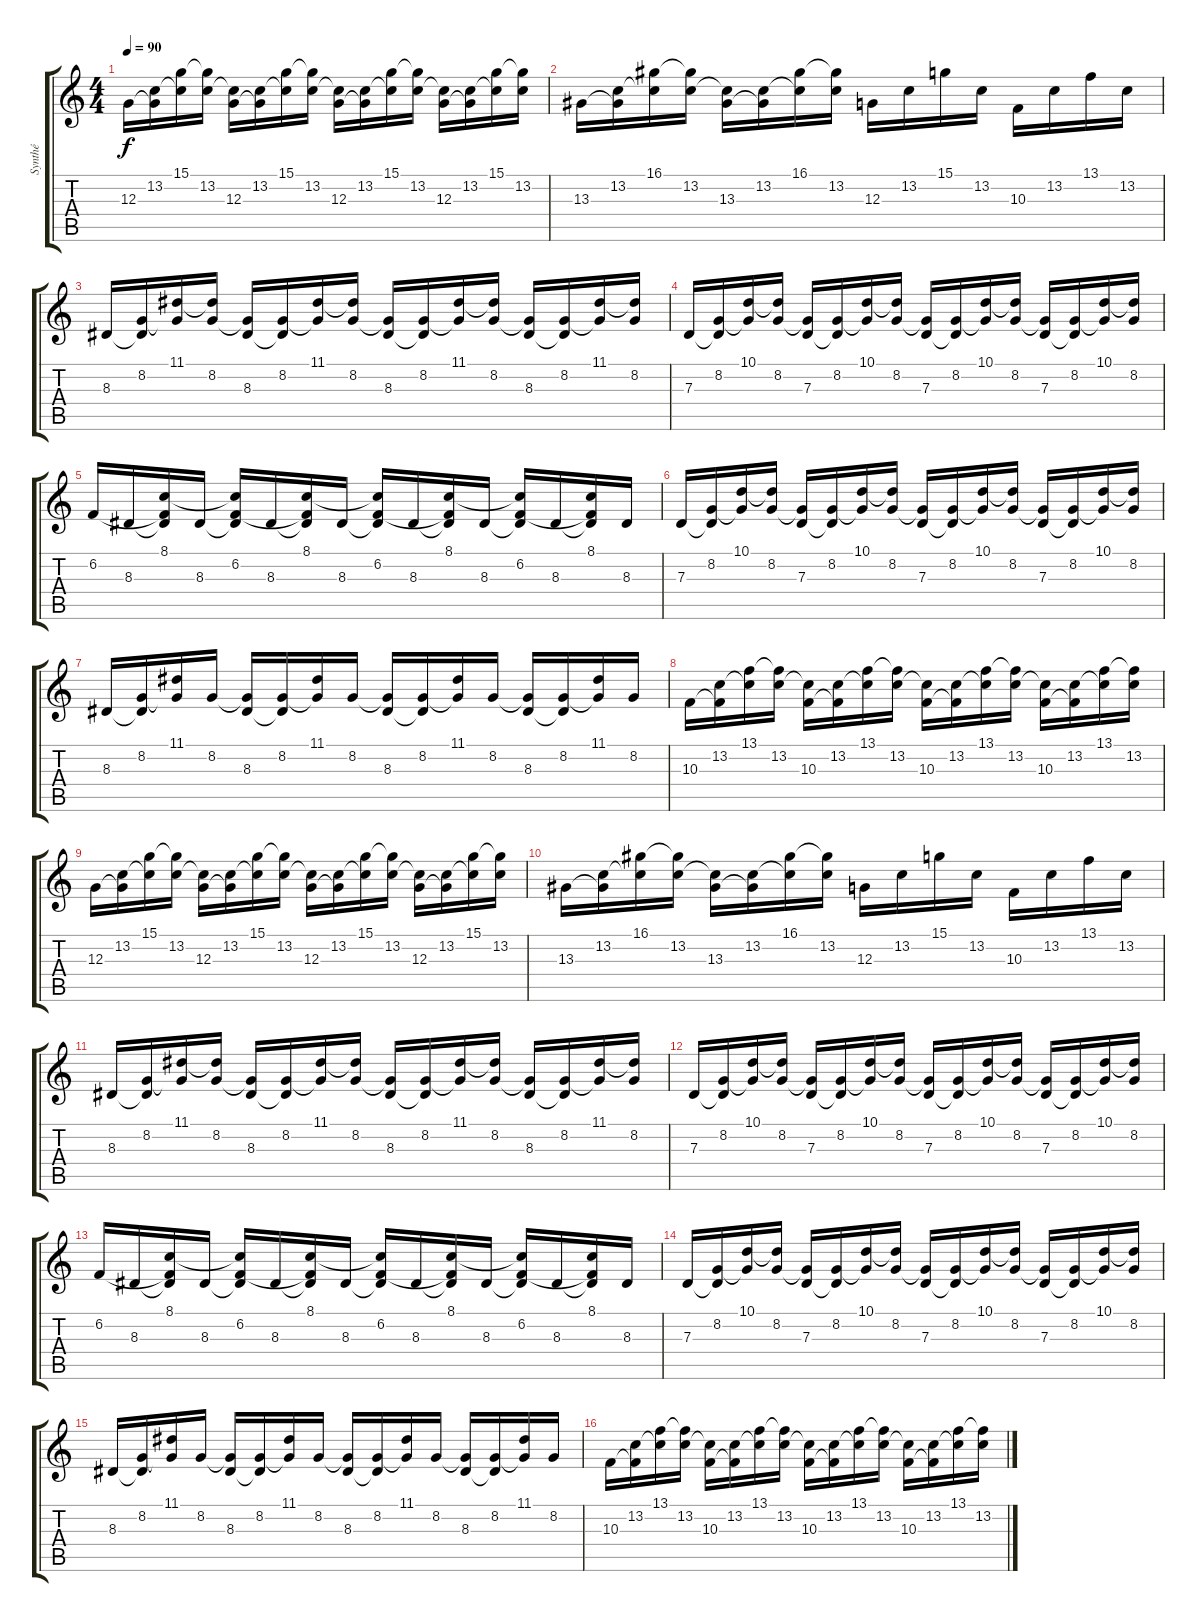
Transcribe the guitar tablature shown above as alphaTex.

\track ("Synthé" "Synthé") {instrument pad1newage}
\staff {score tabs}
\tuning (E4 B3 G3 D3 A2 E2) {hide}
\ts (4 4)
\tempo 90
\clef g2
\ks c
12.3.16{dy f} (13.2 12.3{t}).16 (15.1 13.2{t}).16 (15.1{t} 13.2).16 (13.2{t} 12.3).16 (13.2 12.3{t}).16 (15.1 13.2{t}).16 (15.1{t} 13.2).16 (13.2{t} 12.3).16 (13.2 12.3{t}).16 (15.1 13.2{t}).16 (15.1{t} 13.2).16 (13.2{t} 12.3).16 (13.2 12.3{t}).16 (15.1 13.2{t}).16 (15.1{t} 13.2).16 |
13.3.16 (13.2 13.3{t}).16 (16.1 13.2{t}).16 (16.1{t} 13.2).16 (13.2{t} 13.3).16 (13.2 13.3{t}).16 (16.1 13.2{t}).16 (16.1{t} 13.2).16 12.3.16 13.2.16 15.1.16 13.2.16 10.3.16 13.2.16 13.1.16 13.2.16 |
8.3.16 (8.2 8.3{t}).16 (11.1 8.2{t}).16 (11.1{t} 8.2).16 (8.2{t} 8.3).16 (8.2 8.3{t}).16 (11.1 8.2{t}).16 (11.1{t} 8.2).16 (8.2{t} 8.3).16 (8.2 8.3{t}).16 (11.1 8.2{t}).16 (11.1{t} 8.2).16 (8.2{t} 8.3).16 (8.2 8.3{t}).16 (11.1 8.2{t}).16 (11.1{t} 8.2).16 |
7.3.16 (8.2 7.3{t}).16 (10.1 8.2{t}).16 (10.1{t} 8.2).16 (8.2{t} 7.3).16 (8.2 7.3{t}).16 (10.1 8.2{t}).16 (10.1{t} 8.2).16 (8.2{t} 7.3).16 (8.2 7.3{t}).16 (10.1 8.2{t}).16 (10.1{t} 8.2).16 (8.2{t} 7.3).16 (8.2 7.3{t}).16 (10.1 8.2{t}).16 (10.1{t} 8.2).16 |
6.2.16 8.3.16 (8.1 6.2{t} 8.3{t}).16 8.3.16 (8.1{t} 6.2 8.3{t}).16 8.3.16 (8.1 6.2{t} 8.3{t}).16 8.3.16 (8.1{t} 6.2 8.3{t}).16 8.3.16 (8.1 6.2{t} 8.3{t}).16 8.3.16 (8.1{t} 6.2 8.3{t}).16 8.3.16 (8.1 6.2{t} 8.3{t}).16 8.3.16 |
7.3.16 (8.2 7.3{t}).16 (10.1 8.2{t}).16 (10.1{t} 8.2).16 (8.2{t} 7.3).16 (8.2 7.3{t}).16 (10.1 8.2{t}).16 (10.1{t} 8.2).16 (8.2{t} 7.3).16 (8.2 7.3{t}).16 (10.1 8.2{t}).16 (10.1{t} 8.2).16 (8.2{t} 7.3).16 (8.2 7.3{t}).16 (10.1 8.2{t}).16 (10.1{t} 8.2).16 |
8.3.16 (8.2 8.3{t}).16 (11.1 8.2{t}).16 8.2.16 (8.2{t} 8.3).16 (8.2 8.3{t}).16 (11.1 8.2{t}).16 8.2.16 (8.2{t} 8.3).16 (8.2 8.3{t}).16 (11.1 8.2{t}).16 8.2.16 (8.2{t} 8.3).16 (8.2 8.3{t}).16 (11.1 8.2{t}).16 8.2.16 |
10.3.16 (13.2 10.3{t}).16 (13.1 13.2{t}).16 (13.1{t} 13.2).16 (13.2{t} 10.3).16 (13.2 10.3{t}).16 (13.1 13.2{t}).16 (13.1{t} 13.2).16 (13.2{t} 10.3).16 (13.2 10.3{t}).16 (13.1 13.2{t}).16 (13.1{t} 13.2).16 (13.2{t} 10.3).16 (13.2 10.3{t}).16 (13.1 13.2{t}).16 (13.1{t} 13.2).16 |
12.3.16 (13.2 12.3{t}).16 (15.1 13.2{t}).16 (15.1{t} 13.2).16 (13.2{t} 12.3).16 (13.2 12.3{t}).16 (15.1 13.2{t}).16 (15.1{t} 13.2).16 (13.2{t} 12.3).16 (13.2 12.3{t}).16 (15.1 13.2{t}).16 (15.1{t} 13.2).16 (13.2{t} 12.3).16 (13.2 12.3{t}).16 (15.1 13.2{t}).16 (15.1{t} 13.2).16 |
13.3.16 (13.2 13.3{t}).16 (16.1 13.2{t}).16 (16.1{t} 13.2).16 (13.2{t} 13.3).16 (13.2 13.3{t}).16 (16.1 13.2{t}).16 (16.1{t} 13.2).16 12.3.16 13.2.16 15.1.16 13.2.16 10.3.16 13.2.16 13.1.16 13.2.16 |
8.3.16 (8.2 8.3{t}).16 (11.1 8.2{t}).16 (11.1{t} 8.2).16 (8.2{t} 8.3).16 (8.2 8.3{t}).16 (11.1 8.2{t}).16 (11.1{t} 8.2).16 (8.2{t} 8.3).16 (8.2 8.3{t}).16 (11.1 8.2{t}).16 (11.1{t} 8.2).16 (8.2{t} 8.3).16 (8.2 8.3{t}).16 (11.1 8.2{t}).16 (11.1{t} 8.2).16 |
7.3.16 (8.2 7.3{t}).16 (10.1 8.2{t}).16 (10.1{t} 8.2).16 (8.2{t} 7.3).16 (8.2 7.3{t}).16 (10.1 8.2{t}).16 (10.1{t} 8.2).16 (8.2{t} 7.3).16 (8.2 7.3{t}).16 (10.1 8.2{t}).16 (10.1{t} 8.2).16 (8.2{t} 7.3).16 (8.2 7.3{t}).16 (10.1 8.2{t}).16 (10.1{t} 8.2).16 |
6.2.16 8.3.16 (8.1 6.2{t} 8.3{t}).16 8.3.16 (8.1{t} 6.2 8.3{t}).16 8.3.16 (8.1 6.2{t} 8.3{t}).16 8.3.16 (8.1{t} 6.2 8.3{t}).16 8.3.16 (8.1 6.2{t} 8.3{t}).16 8.3.16 (8.1{t} 6.2 8.3{t}).16 8.3.16 (8.1 6.2{t} 8.3{t}).16 8.3.16 |
7.3.16 (8.2 7.3{t}).16 (10.1 8.2{t}).16 (10.1{t} 8.2).16 (8.2{t} 7.3).16 (8.2 7.3{t}).16 (10.1 8.2{t}).16 (10.1{t} 8.2).16 (8.2{t} 7.3).16 (8.2 7.3{t}).16 (10.1 8.2{t}).16 (10.1{t} 8.2).16 (8.2{t} 7.3).16 (8.2 7.3{t}).16 (10.1 8.2{t}).16 (10.1{t} 8.2).16 |
8.3.16 (8.2 8.3{t}).16 (11.1 8.2{t}).16 8.2.16 (8.2{t} 8.3).16 (8.2 8.3{t}).16 (11.1 8.2{t}).16 8.2.16 (8.2{t} 8.3).16 (8.2 8.3{t}).16 (11.1 8.2{t}).16 8.2.16 (8.2{t} 8.3).16 (8.2 8.3{t}).16 (11.1 8.2{t}).16 8.2.16 |
10.3.16 (13.2 10.3{t}).16 (13.1 13.2{t}).16 (13.1{t} 13.2).16 (13.2{t} 10.3).16 (13.2 10.3{t}).16 (13.1 13.2{t}).16 (13.1{t} 13.2).16 (13.2{t} 10.3).16 (13.2 10.3{t}).16 (13.1 13.2{t}).16 (13.1{t} 13.2).16 (13.2{t} 10.3).16 (13.2 10.3{t}).16 (13.1 13.2{t}).16 (13.1{t} 13.2).16
